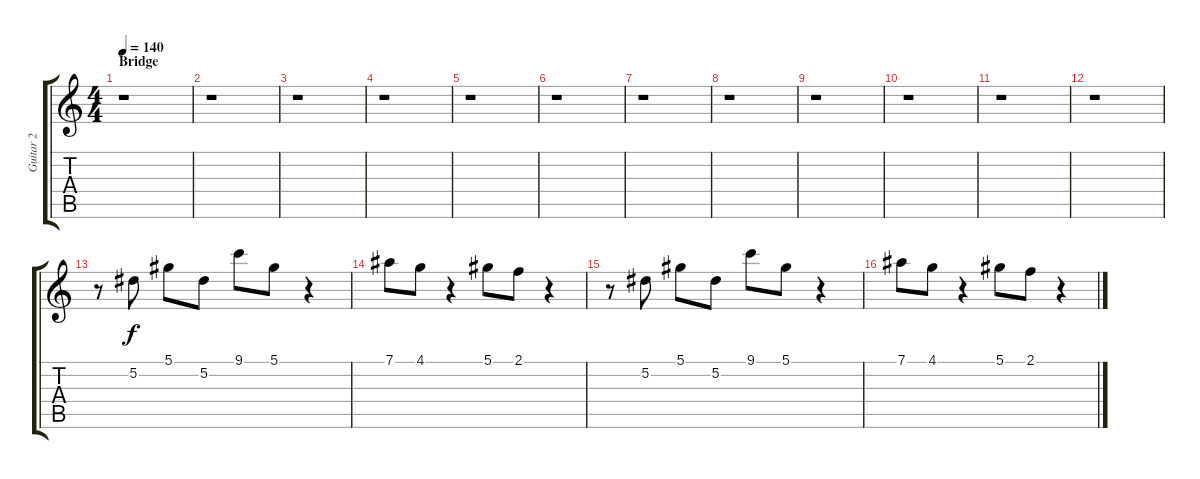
\track ("Guitar 2" "Guitar 2") {instrument acousticguitarsteel}
\staff {score tabs}
\tuning (Eb4 Bb3 Gb3 Db3 Ab2 Eb2) {hide}
\ts (4 4)
\section ("" "Bridge")
\tempo 140
\clef g2
\ks c
r.1{dy f} |
r.1 |
r.1 |
r.1 |
r.1 |
r.1 |
r.1 |
r.1 |
r.1 |
r.1 |
r.1 |
r.1 |
r.8 5.2.8 5.1.8 5.2.8 9.1.8 5.1.8 r.4 |
7.1.8 4.1.8 r.4 5.1.8 2.1.8 r.4 |
r.8 5.2.8 5.1.8 5.2.8 9.1.8 5.1.8 r.4 |
7.1.8 4.1.8 r.4 5.1.8 2.1.8 r.4
